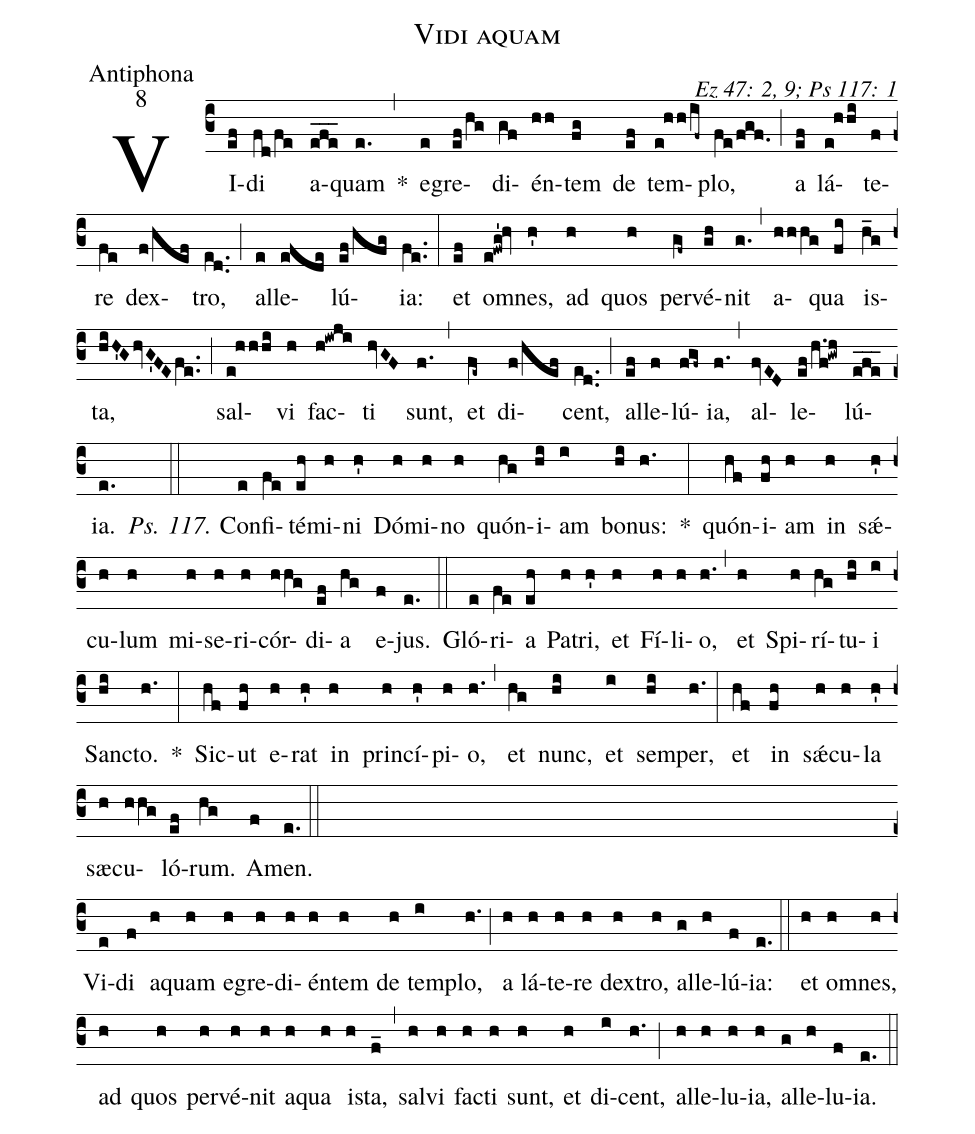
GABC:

name: Vidi aquam;
office-part: Antiphona;
mode: 8;
commentary: Ez 47: 2, 9; Ps 117: 1;
%%
(c3) VI(ef)di(fd/fe) a(efe___)quam(e.) *(,) e(e)gre(ef/hg)di(gf)én(hh)tem(fg) de(ef) tem(e!hh/if~)plo,(fe/fgf.) (;) a(ef) lá(e!hhi)te(f)re(fe) dex(f/hef)tro,(ed..) (;) al(e)le(efde)lú(ef/hfg)ia:(fe..) (:)
et(ef) om(e!fwg'!hv)nes,(h') ad(h) quos(h) per(gf~)vé(gh)nit(g.) (,) a(hhhg)qua(fi) is(h_g)ta,(hiH'G/hvG'FE/fe..) (;) sal(e!hhhi)vi(h) fac(h!iwji)ti(hvGF) sunt,(f.) (,) et(fe~) di(f/hef)cent,(ed..) (;) al(ef)le(f)lú(fgf~)ia,(f.) (,) al(fvED)le(ef/h.f!gwh)lú(efe___)ia.(e.) (::)
<i>Ps. 117.</i> Con(e)fi(fe)té(eh)mi(h)ni(h') Dó(h)mi(h)no(h) quón(hg)i(hi)am(i) bo(hi)nus:(h.) *(:)
quón(hf)i(fh)am(h) in(h) sǽ(h')cu(h)lum(h) mi(h)se(h)ri(h)cór(hhg)di(ef)a(hg) e(f)jus.(e.) (::)
Gló(e)ri(fe)a(eh) Pa(h)tri,(h') et(h) Fí(h)li(h)o,(h.) (,) et(h) Spi(h)rí(hg)tu(hi)i(i) Sanc(hi)to.(h.) *(:)
Sic(hf)ut(fh) e(h)rat(h') in(h) prin(h)cí(h')pi(h)o,(h.) (,) et(hg) nunc,(hi) et(i) sem(hi)per,(h.) (:)
et(hf) in(fh) sǽ(h)cu(h)la(h') sæ(h)cu(hhg)ló(ef)rum.(hg) A(f)men.(e.) (::Z)
Vi(e)di(f) a(h)quam(h) e(h)gre(h)di(h)én(h)tem(h) de(h) tem(i)plo,(h.) (;) a(h) lá(h)te(h)re(h) dex(h)tro,(h) al(g)le(h)lú(f)ia:(e.) (::) et(h) om(h)nes,(h) ad(h) quos(h) per(h)vé(h)nit(h) a(h)qua(h) i(h)sta,(f_) (,) sal(h)vi(h) fa(h)cti(h) sunt,(h) et(h) di(i)cent,(h.) (;) al(h)le(h)lu(h)ia,(h) al(g)le(h)lu(f)ia.(e.) (::)
